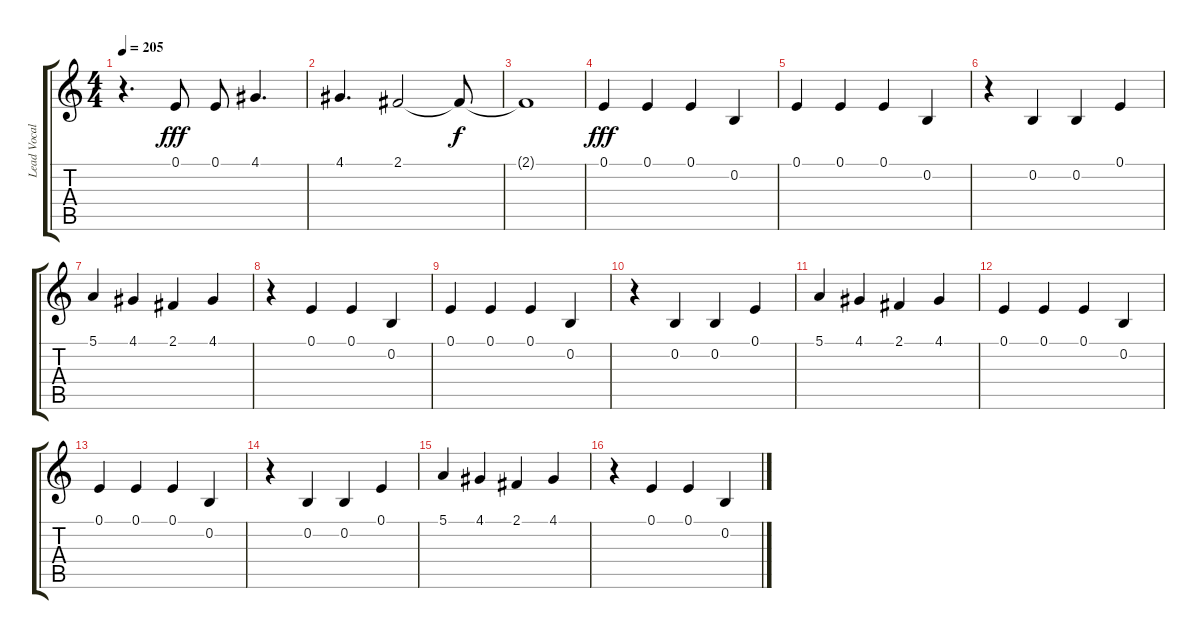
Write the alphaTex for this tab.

\track ("Lead Vocals" "Lead Vocal") {instrument oboe}
\staff {score tabs}
\tuning (E4 B3 G3 D3 A2 E2) {hide}
\ts (4 4)
\tempo 205
\clef g2
\ks c
r.4{d dy fff} 0.1.8 0.1.8 4.1.4{d} |
4.1.4{d} 2.1.2 2.1{t}.8{dy f} |
2.1{t}.1 |
0.1.4{dy fff} 0.1.4 0.1.4 0.2.4 |
0.1.4 0.1.4 0.1.4 0.2.4 |
r.4 0.2.4 0.2.4 0.1.4 |
5.1.4 4.1.4 2.1.4 4.1.4 |
r.4 0.1.4 0.1.4 0.2.4 |
0.1.4 0.1.4 0.1.4 0.2.4 |
r.4 0.2.4 0.2.4 0.1.4 |
5.1.4 4.1.4 2.1.4 4.1.4 |
0.1.4 0.1.4 0.1.4 0.2.4 |
0.1.4 0.1.4 0.1.4 0.2.4 |
r.4 0.2.4 0.2.4 0.1.4 |
5.1.4 4.1.4 2.1.4 4.1.4 |
r.4 0.1.4 0.1.4 0.2.4
